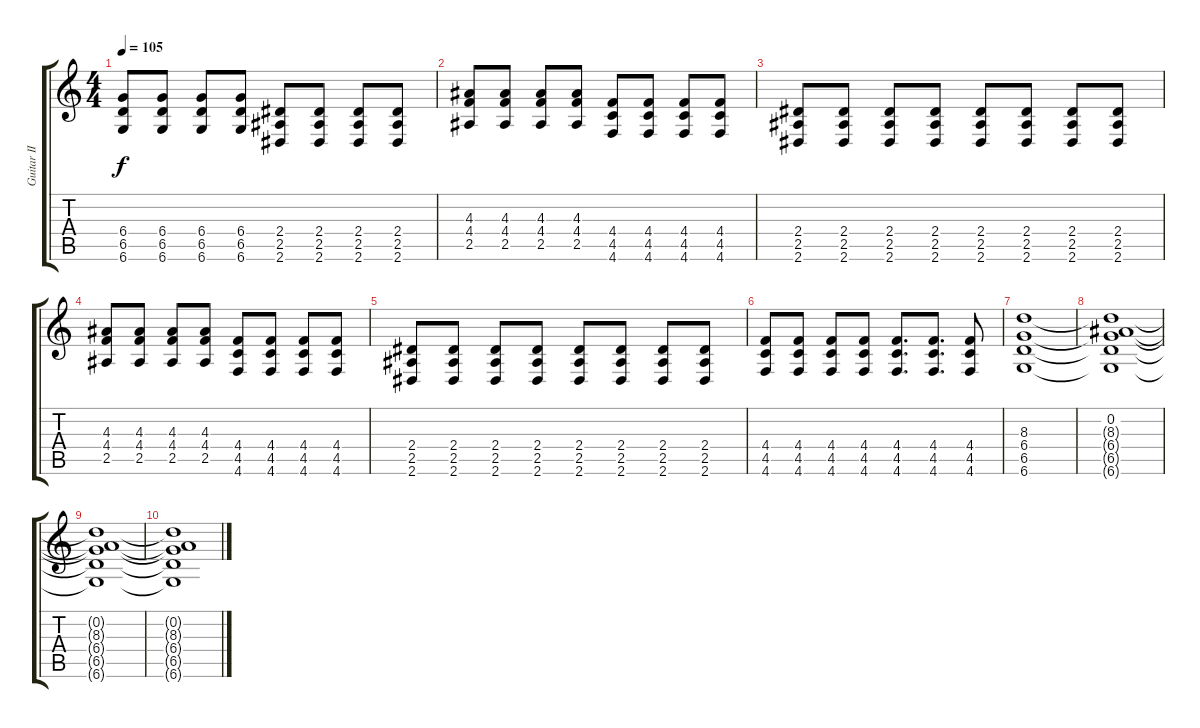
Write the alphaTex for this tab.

\track ("Guitar II (Molnár Tamás)" "Guitar II ") {instrument distortionguitar}
\staff {score tabs}
\tuning (Eb4 Bb3 Gb3 Db3 Ab2 Db2) {hide}
\ts (4 4)
\tempo 105
\clef g2
\ks c
(6.4 6.5 6.6).8{dy f} (6.4 6.5 6.6).8 (6.4 6.5 6.6).8 (6.4 6.5 6.6).8 (2.4 2.5 2.6).8 (2.4 2.5 2.6).8 (2.4 2.5 2.6).8 (2.4 2.5 2.6).8 |
(4.3 4.4 2.5).8 (4.3 4.4 2.5).8 (4.3 4.4 2.5).8 (4.3 4.4 2.5).8 (4.4 4.5 4.6).8 (4.4 4.5 4.6).8 (4.4 4.5 4.6).8 (4.4 4.5 4.6).8 |
(2.4 2.5 2.6).8 (2.4 2.5 2.6).8 (2.4 2.5 2.6).8 (2.4 2.5 2.6).8 (2.4 2.5 2.6).8 (2.4 2.5 2.6).8 (2.4 2.5 2.6).8 (2.4 2.5 2.6).8 |
(4.3 4.4 2.5).8 (4.3 4.4 2.5).8 (4.3 4.4 2.5).8 (4.3 4.4 2.5).8 (4.4 4.5 4.6).8 (4.4 4.5 4.6).8 (4.4 4.5 4.6).8 (4.4 4.5 4.6).8 |
(2.4 2.5 2.6).8 (2.4 2.5 2.6).8 (2.4 2.5 2.6).8 (2.4 2.5 2.6).8 (2.4 2.5 2.6).8 (2.4 2.5 2.6).8 (2.4 2.5 2.6).8 (2.4 2.5 2.6).8 |
(4.4 4.5 4.6).8 (4.4 4.5 4.6).8 (4.4 4.5 4.6).8 (4.4 4.5 4.6).8 (4.4 4.5 4.6).8{d} (4.4 4.5 4.6).8{d} (4.4 4.5 4.6).8 |
(8.3 6.4 6.5 6.6).1 |
(0.2 8.3{t} 6.4{t} 6.5{t} 6.6{t}).1 |
(0.2{t} 8.3{t} 6.4{t} 6.5{t} 6.6{t}).1 |
(0.2{t} 8.3{t} 6.4{t} 6.5{t} 6.6{t}).1
